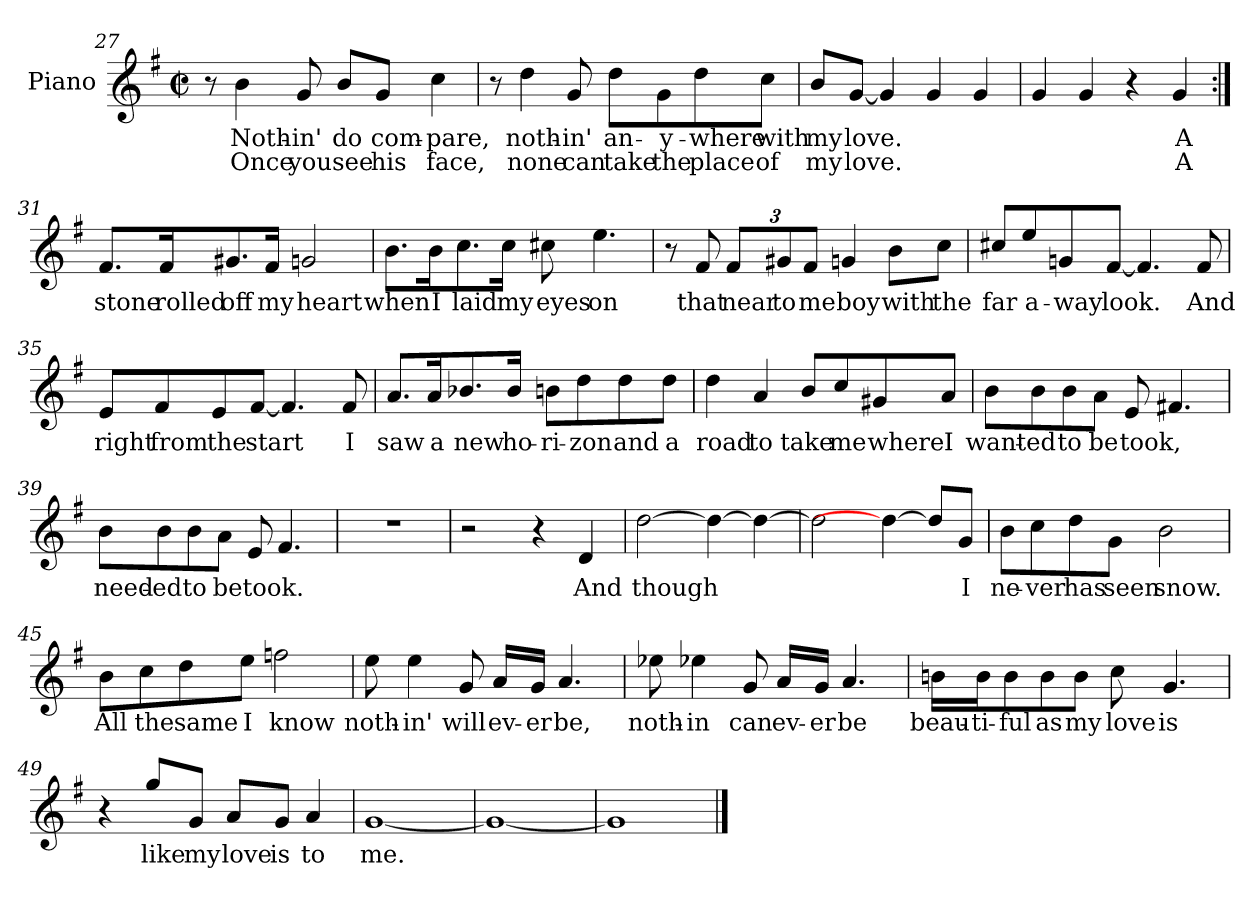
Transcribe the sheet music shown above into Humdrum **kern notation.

**kern	**text	**text
*part1	*part1	*part1
*staff1	*staff1	*staff1
*I"Piano	*	*
*I'Pno	*	*
!!LO:LB:g=z
*clefG2	*	*
*k[f#]	*	*
*G:	*	*
*M2/2	*	*
*met(c|)	*	*
=27	=27	=27
8r	.	.
4b\	Noth-	Once
8g/	-in'	you
8b/L	do	see
8g/J	com-	his
4cc\	-pare,	face,
=28	=28	=28
8r	.	.
4dd\	noth-	none
8g/	-in'	can
8dd\L	an-	take
8g\	-y-	the
8dd\	-where	place
8cc\J	with	of
!!LO:LB:g=z
=29	=29	=29
8b/L	my	my
[8g/J	love.	love.
4g/]	.	.
4g/	.	.
4g/	.	.
=30	=30	=30
4g/	.	.
4g/	.	.
4r	.	.
4g/	A	A
=31:|!	=31:|!	=31:|!
8.f#/L	stone	.
16f#/K	rolled	.
8.g#X/	off	.
16f#/Jk	my	.
2gn/	heart	.
!!LO:LB:g=z
=32	=32	=32
8.b\L	when	.
16b\K	I	.
8.cc\	laid	.
16cc\Jk	my	.
8cc#X\	eyes	.
4.ee\	on	.
=33	=33	=33
8r	.	.
8f#/	that	.
*Xbrackettup	*	*
12f#/L	near	.
12g#X/	to	.
12f#/J	me	.
4gn/	boy	.
8b\L	with	.
8cc\J	the	.
!!LO:LB:g=z
=34	=34	=34
8cc#X/L	far	.
8ee/	a-	.
8gn/	-way	.
[8f#/J	look.	.
4.f#/]	.	.
8f#/	And	.
=35	=35	=35
8e/L	right	.
8f#/	from	.
8e/	the	.
[8f#/J	start	.
4.f#/]	.	.
8f#/	I	.
!!LO:LB:g=z
=36	=36	=36
8.a/L	saw	.
16a/K	a	.
8.b-X/	new	.
16b-/Jk	ho-	.
8bn\L	-ri-	.
8dd\	-zon	.
8dd\	and	.
8dd\J	a	.
=37	=37	=37
4dd\	road	.
4a/	to	.
8b/L	take	.
8cc/	me	.
8g#X/	where	.
8a/J	I	.
!!LO:LB:g=z
=38	=38	=38
8b\L	want-	.
8b\	-ed	.
8b\	to	.
8a\J	be	.
8e/	took,	.
4.f#X/	.	.
=39	=39	=39
8b\L	need-	.
8b\	-ed	.
8b\	to	.
8a\J	be	.
8e/	took.	.
4.f#/	.	.
=40	=40	=40
1r	.	.
=41	=41	=41
2r	.	.
4r	.	.
4d/	And	.
!!LO:PB:g=z
=42	=42	=42
[2dd\	though	.
4dd\_	.	.
4dd\_	.	.
=43	=43	=43
2dd\]	.	.
4dd\_	.	.
8dd/L]	.	.
8g/J	I	.
=44	=44	=44
8b\L	ne-	.
8cc\	-ver	.
8dd\	has	.
8g\J	seen	.
2b\	snow.	.
!!LO:LB:g=z
=45	=45	=45
8b\L	All	.
8cc\	the	.
8dd\	same	.
8ee\J	I	.
2ffn\	know	.
=46	=46	=46
8ee\	noth-	.
4ee\	-in'	.
8g/	will	.
16a/LL	ev-	.
16g/JJ	-er	.
4.a/	be,	.
!!LO:LB:g=z
=47	=47	=47
8ee-X\	noth-	.
4ee-X\	-in	.
8g/	can	.
16a/LL	ev-	.
16g/JJ	-er	.
4.a/	be	.
=48	=48	=48
16bn\LL	beau-	.
16b\J	-ti-	.
8b\	-ful	.
8b\	as	.
8b\J	my	.
8cc\	love	.
4.g/	is	.
!!LO:LB:g=z
=49	=49	=49
4r	.	.
8gg/L	like	.
8g/J	my	.
8a/L	love	.
8g/J	is	.
4a/	to	.
=50	=50	=50
[1g	me.	.
=51	=51	=51
1g_	.	.
=52	=52	=52
1g]	.	.
==	==	==
*-	*-	*-
